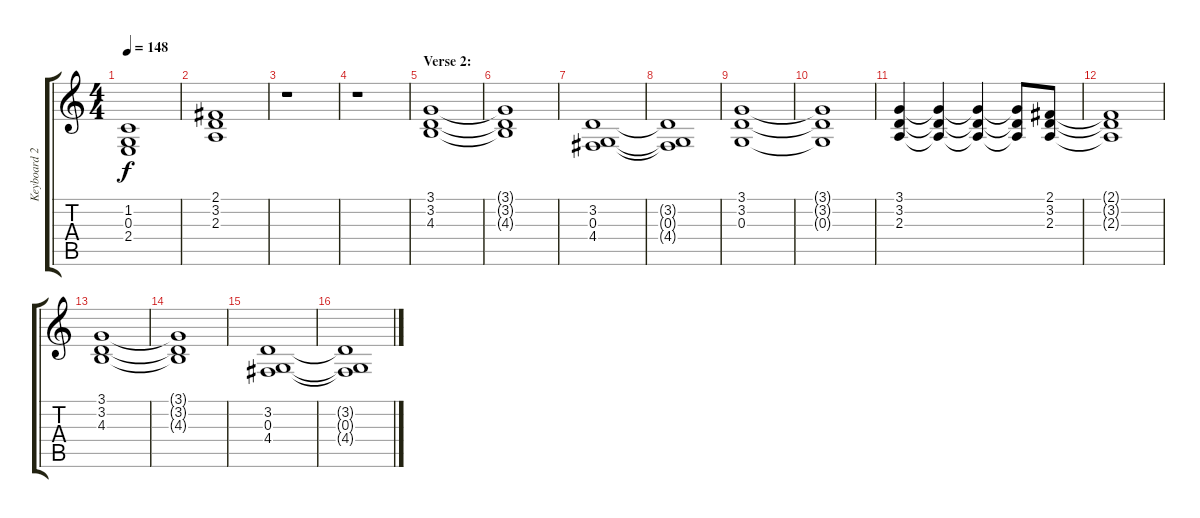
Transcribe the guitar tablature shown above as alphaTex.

\track ("Keyboard 2" "Keyboard 2") {instrument stringensemble2}
\staff {score tabs}
\tuning (E4 B3 G3 D3 A2 E2) {hide}
\ts (4 4)
\tempo 148
\clef g2
\ks c
(1.2 0.3 2.4).1{dy f} |
(2.1 3.2 2.3).1 |
r.1 |
r.1 |
\section ("" "Verse 2:")
(3.1 3.2 4.3).1 |
(3.1{t} 3.2{t} 4.3{t}).1 |
(3.2 0.3 4.4).1 |
(3.2{t} 0.3{t} 4.4{t}).1 |
(3.1 3.2 0.3).1 |
(3.1{t} 3.2{t} 0.3{t}).1 |
(3.1 3.2 2.3).4 (3.1{t} 3.2{t} 2.3{t}).4 (3.1{t} 3.2{t} 2.3{t}).4 (3.1{t} 3.2{t} 2.3{t}).8 (2.1 3.2 2.3).8 |
(2.1{t} 3.2{t} 2.3{t}).1 |
(3.1 3.2 4.3).1 |
(3.1{t} 3.2{t} 4.3{t}).1 |
(3.2 0.3 4.4).1 |
(3.2{t} 0.3{t} 4.4{t}).1
